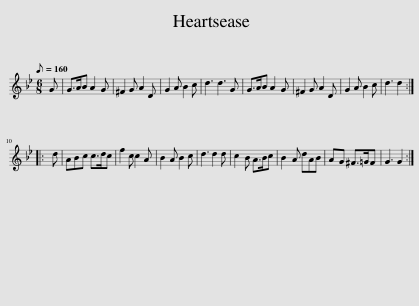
X:1
L:1/8
Q:1/8=160
M:6/8
I:linebreak $
K:Gmin
V:1 treble
V:1
 G | G>AB A2 G | ^F2 G A2 D | G2 A B2 c | d3 d3 G | %5
 G>AB A2 G | ^F2 G A2 D | G2 A B2 c | d3 d2 ::$ d | %10
 ABc c>dc | f2 c c2 A | B2 A B2 c | d3 d2 d | c2 B A>Bc | %15
 B2 A dAB | AG ^F>=GF | G3 G2 :| %18
